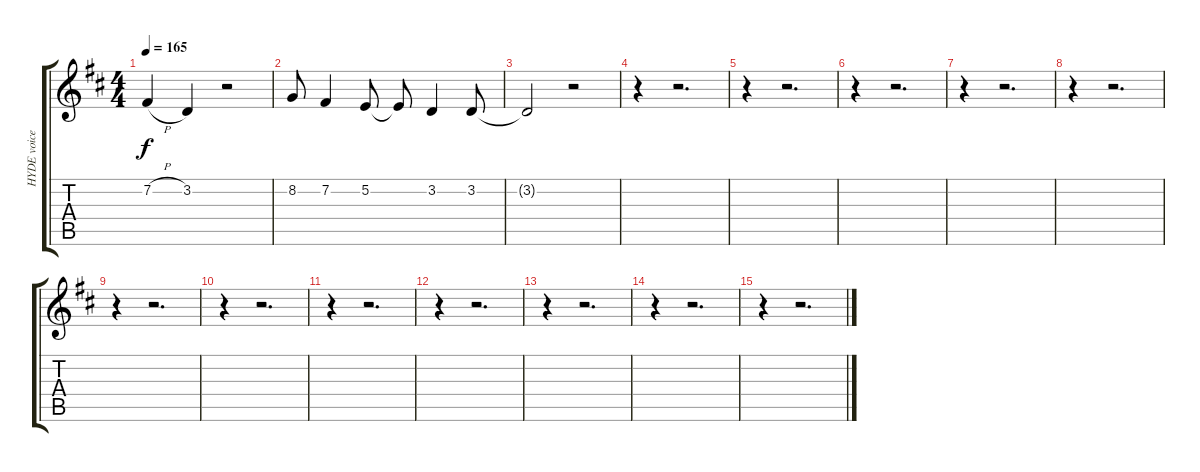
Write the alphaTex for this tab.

\track ("HYDE voice" "HYDE voice") {instrument flute}
\staff {score tabs}
\tuning (E4 B3 G3 D3 A2 E2) {hide}
\ts (4 4)
\tempo 165
\clef g2
\ks d
7.2{h t}.4{dy f} 3.2.4 r.2 |
8.2.8 7.2.4 5.2.8 5.2{t}.8 3.2.4 3.2.8 |
3.2{t}.2 r.2 |
r.4 r.2{d} |
r.4 r.2{d} |
r.4 r.2{d} |
r.4 r.2{d} |
r.4 r.2{d} |
r.4 r.2{d} |
r.4 r.2{d} |
r.4 r.2{d} |
r.4 r.2{d} |
r.4 r.2{d} |
r.4 r.2{d} |
r.4 r.2{d}
